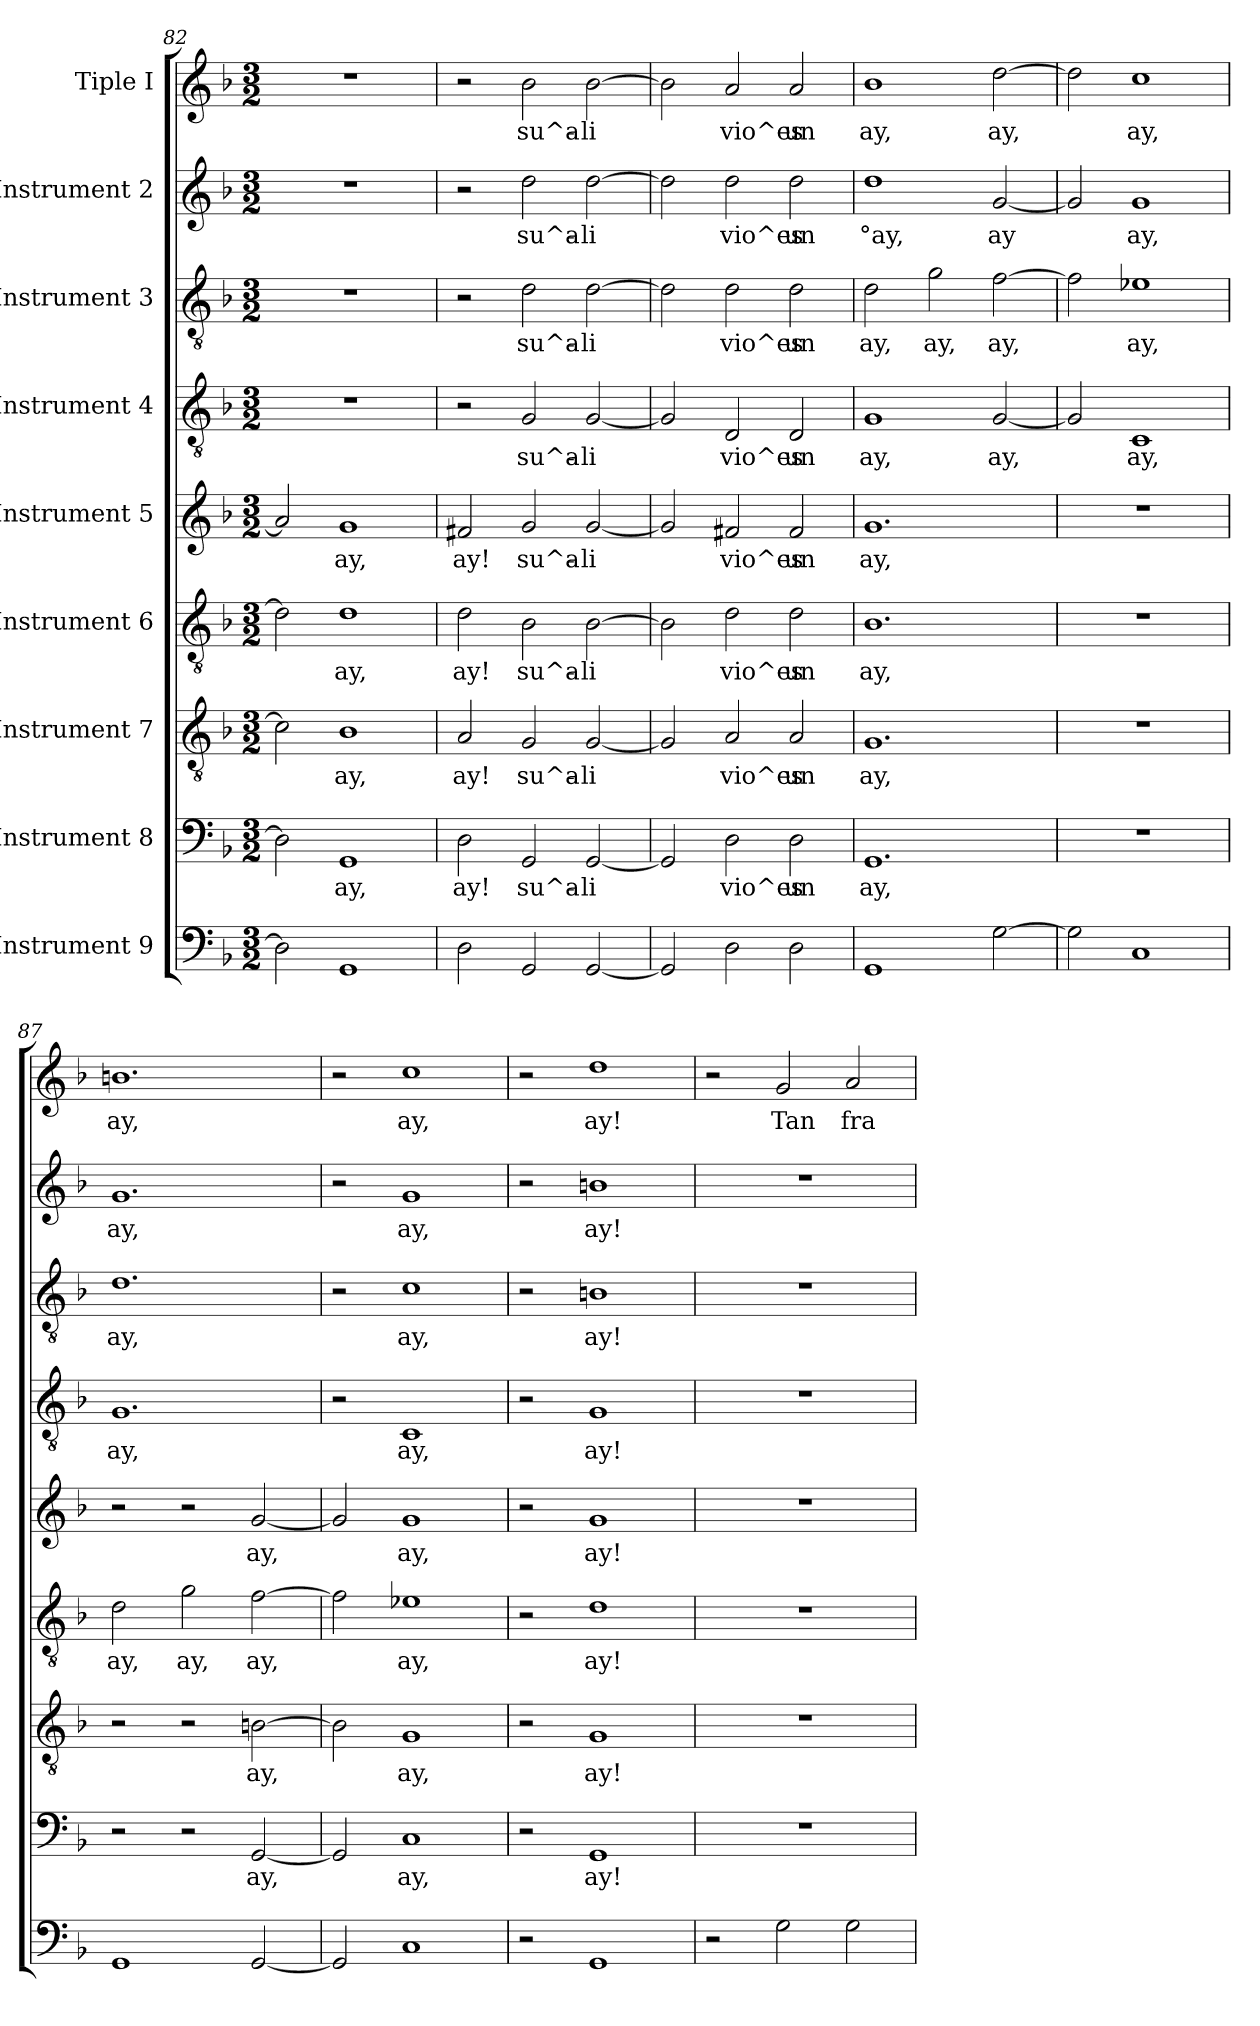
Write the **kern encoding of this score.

**kern	**kern	**text	**kern	**text	**kern	**text	**kern	**text	**kern	**text	**kern	**text	**kern	**text	**kern	**text
*part9	*part8	*part8	*part7	*part7	*part6	*part6	*part5	*part5	*part4	*part4	*part3	*part3	*part2	*part2	*part1	*part1
*staff9	*staff8	*staff8	*staff7	*staff7	*staff6	*staff6	*staff5	*staff5	*staff4	*staff4	*staff3	*staff3	*staff2	*staff2	*staff1	*staff1
*I"Instrument 9	*I"Instrument 8	*	*I"Instrument 7	*	*I"Instrument 6	*	*I"Instrument 5	*	*I"Instrument 4	*	*I"Instrument 3	*	*I"Instrument 2	*	*I"Tiple I	*
*clefF4	*clefF4	*	*clefGv2	*	*clefGv2	*	*clefG2	*	*clefGv2	*	*clefGv2	*	*clefG2	*	*clefG2	*
*k[b-]	*k[b-]	*	*k[b-]	*	*k[b-]	*	*k[b-]	*	*k[b-]	*	*k[b-]	*	*k[b-]	*	*k[b-]	*
*F:	*F:	*	*F:	*	*F:	*	*F:	*	*F:	*	*F:	*	*F:	*	*F:	*
*M3/2	*M3/2	*	*M3/2	*	*M3/2	*	*M3/2	*	*M3/2	*	*M3/2	*	*M3/2	*	*M3/2	*
=82	=82	=82	=82	=82	=82	=82	=82	=82	=82	=82	=82	=82	=82	=82	=82	=82
!	!	!LO:LY:b:cj	!	!LO:LY:b:cj	!	!LO:LY:b:cj	!	!LO:LY:b:cj	!	!	!	!	!	!	!	!
2D\]	2D\]	.	2c\]	.	2d\]	.	2a/]	.	1.r	.	1.r	.	1.r	.	1.r	.
!	!	!LO:LY:b:cj	!	!LO:LY:b:cj	!	!LO:LY:b:cj	!	!LO:LY:b:cj	!	!	!	!	!	!	!	!
1GG	1GG	ay,	1B-	ay,	1d	ay,	1g	ay,	.	.	.	.	.	.	.	.
=83	=83	=83	=83	=83	=83	=83	=83	=83	=83	=83	=83	=83	=83	=83	=83	=83
!	!	!LO:LY:b:cj	!	!LO:LY:b:cj	!	!LO:LY:b:cj	!	!LO:LY:b:cj	!	!	!	!	!	!	!	!
2D\	2D\	ay!	2A/	ay!	2d\	ay!	2f#X/	ay!	2r	.	2r	.	2r	.	2r	.
!	!	!LO:LY:b:cj	!	!LO:LY:b:cj	!	!LO:LY:b:cj	!	!LO:LY:b:cj	!	!LO:LY:b:cj	!	!LO:LY:b:cj	!	!LO:LY:b:cj	!	!LO:LY:b:cj
2GG/	2GG/	su^a-	2G/	su^a-	2B-\	su^a-	2g/	su^a-	2G/	su^a-	2d\	su^a-	2dd\	su^a-	2b-\	su^a-
!	!	!LO:LY:b:cj	!	!LO:LY:b:cj	!	!LO:LY:b:cj	!	!LO:LY:b:cj	!	!LO:LY:b:cj	!	!LO:LY:b:cj	!	!LO:LY:b:cj	!	!LO:LY:b:cj
[<2GG/	[<2GG/	-li-	[<2G/	-li-	[>2B-\	-li-	[<2g/	-li-	[<2G/	-li-	[>2d\	-li-	[>2dd\	-li-	[>2b-\	-li-
=84	=84	=84	=84	=84	=84	=84	=84	=84	=84	=84	=84	=84	=84	=84	=84	=84
!	!	!LO:LY:b:cj	!	!LO:LY:b:cj	!	!LO:LY:b:cj	!	!LO:LY:b:cj	!	!LO:LY:b:cj	!	!LO:LY:b:cj	!	!LO:LY:b:cj	!	!LO:LY:b:cj
2GG/]	2GG/]	--	2G/]	--	2B-\]	--	2g/]	--	2G/]	--	2d\]	--	2dd\]	--	2b-\]	--
!	!	!LO:LY:b:cj	!	!LO:LY:b:cj	!	!LO:LY:b:cj	!	!LO:LY:b:cj	!	!LO:LY:b:cj	!	!LO:LY:b:cj	!	!LO:LY:b:cj	!	!LO:LY:b:cj
2D\	2D\	-vio^es	2A/	-vio^es	2d\	-vio^es	2f#X/	-vio^es	2D/	-vio^es	2d\	-vio^es	2dd\	-vio^es	2a/	-vio^es
!	!	!LO:LY:b:cj	!	!LO:LY:b:cj	!	!LO:LY:b:cj	!	!LO:LY:b:cj	!	!LO:LY:b:cj	!	!LO:LY:b:cj	!	!LO:LY:b:cj	!	!LO:LY:b:cj
2D\	2D\	un	2A/	un	2d\	un	2f#/	un	2D/	un	2d\	un	2dd\	un	2a/	un
!!LO:PB:g=z
=85	=85	=85	=85	=85	=85	=85	=85	=85	=85	=85	=85	=85	=85	=85	=85	=85
!	!	!LO:LY:b:cj	!	!LO:LY:b:cj	!	!LO:LY:b:cj	!	!LO:LY:b:cj	!	!LO:LY:b:cj	!	!LO:LY:b:cj	!	!LO:LY:b:cj	!	!LO:LY:b:cj
1GG	1.GG	ay,	1.G	ay,	1.B-	ay,	1.g	ay,	1G	ay,	2d\	ay,	1dd	°ay,	1b-	ay,
!	!	!	!	!	!	!	!	!	!	!	!	!LO:LY:b:cj	!	!	!	!
.	.	.	.	.	.	.	.	.	.	.	2g\	ay,	.	.	.	.
!	!	!	!	!	!	!	!	!	!	!LO:LY:b:cj	!	!LO:LY:b:cj	!	!LO:LY:b:cj	!	!LO:LY:b:cj
[>2G\	.	.	.	.	.	.	.	.	[<2G/	ay,	[>2f\	ay,	[<2g/	ay	[>2dd\	ay,
=86	=86	=86	=86	=86	=86	=86	=86	=86	=86	=86	=86	=86	=86	=86	=86	=86
!	!	!	!	!	!	!	!	!	!	!LO:LY:b:cj	!	!LO:LY:b:cj	!	!LO:LY:b:cj	!	!LO:LY:b:cj
2G\]	1.r	.	1.r	.	1.r	.	1.r	.	2G/]	.	2f\]	.	2g/]	.	2dd\]	.
!	!	!	!	!	!	!	!	!	!	!LO:LY:b:cj	!	!LO:LY:b:cj	!	!LO:LY:b:cj	!	!LO:LY:b:cj
1C	.	.	.	.	.	.	.	.	1C	ay,	1e-X	ay,	1g	ay,	1cc	ay,
=87	=87	=87	=87	=87	=87	=87	=87	=87	=87	=87	=87	=87	=87	=87	=87	=87
!	!	!	!	!	!	!LO:LY:b:cj	!	!	!	!LO:LY:b:cj	!	!LO:LY:b:cj	!	!LO:LY:b:cj	!	!LO:LY:b:cj
1GG	2r	.	2r	.	2d\	ay,	2r	.	1.G	ay,	1.d	ay,	1.g	ay,	1.bn	ay,
!	!	!	!	!	!	!LO:LY:b:cj	!	!	!	!	!	!	!	!	!	!
.	2r	.	2r	.	2g\	ay,	2r	.	.	.	.	.	.	.	.	.
!	!	!LO:LY:b:cj	!	!LO:LY:b:cj	!	!LO:LY:b:cj	!	!LO:LY:b:cj	!	!	!	!	!	!	!	!
[<2GG/	[<2GG/	ay,	[>2Bn\	ay,	[>2f\	ay,	[<2g/	ay,	.	.	.	.	.	.	.	.
=88	=88	=88	=88	=88	=88	=88	=88	=88	=88	=88	=88	=88	=88	=88	=88	=88
!	!	!LO:LY:b:cj	!	!LO:LY:b:cj	!	!LO:LY:b:cj	!	!LO:LY:b:cj	!	!	!	!	!	!	!	!
2GG/]	2GG/]	.	2B\]	.	2f\]	.	2g/]	.	2r	.	2r	.	2r	.	2r	.
!	!	!LO:LY:b:cj	!	!LO:LY:b:cj	!	!LO:LY:b:cj	!	!LO:LY:b:cj	!	!LO:LY:b:cj	!	!LO:LY:b:cj	!	!LO:LY:b:cj	!	!LO:LY:b:cj
1C	1C	ay,	1G	ay,	1e-X	ay,	1g	ay,	1C	ay,	1c	ay,	1g	ay,	1cc	ay,
=89	=89	=89	=89	=89	=89	=89	=89	=89	=89	=89	=89	=89	=89	=89	=89	=89
2r	2r	.	2r	.	2r	.	2r	.	2r	.	2r	.	2r	.	2r	.
!	!	!LO:LY:b:cj	!	!LO:LY:b:cj	!	!LO:LY:b:cj	!	!LO:LY:b:cj	!	!LO:LY:b:cj	!	!LO:LY:b:cj	!	!LO:LY:b:cj	!	!LO:LY:b:cj
1GG	1GG	ay!	1G	ay!	1d	ay!	1g	ay!	1G	ay!	1Bn	ay!	1bn	ay!	1dd	ay!
!!LO:LB:g=z
=90	=90	=90	=90	=90	=90	=90	=90	=90	=90	=90	=90	=90	=90	=90	=90	=90
2r	1.r	.	1.r	.	1.r	.	1.r	.	1.r	.	1.r	.	1.r	.	2r	.
!	!	!	!	!	!	!	!	!	!	!	!	!	!	!	!	!LO:LY:b:cj
2G\	.	.	.	.	.	.	.	.	.	.	.	.	.	.	2g/	Tan
!	!	!	!	!	!	!	!	!	!	!	!	!	!	!	!	!LO:LY:b:cj
2G\	.	.	.	.	.	.	.	.	.	.	.	.	.	.	2a/	fra-
=	=	=	=	=	=	=	=	=	=	=	=	=	=	=	=	=
*-	*-	*-	*-	*-	*-	*-	*-	*-	*-	*-	*-	*-	*-	*-	*-	*-
